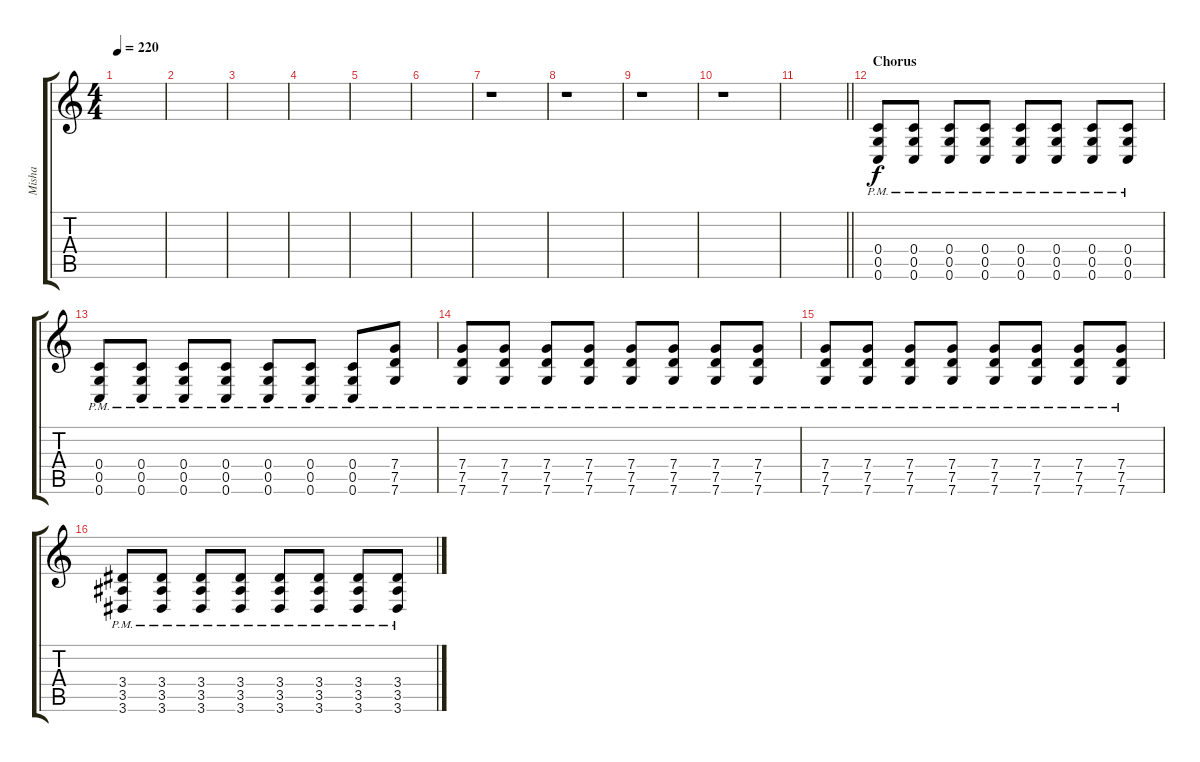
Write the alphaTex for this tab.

\track ("Misha" "Misha") {instrument overdrivenguitar}
\staff {score tabs}
\tuning (D4 A3 F3 C3 G2 C2) {hide}
\ts (4 4)
\tempo 220
\clef g2
\ks c
|
|
|
|
|
|
r.1 |
r.1 |
r.1 |
r.1 |
\barLineRight lightlight
|
\section ("" "Chorus")
(0.4{pm} 0.5{pm} 0.6{pm}).8 (0.4{pm} 0.5{pm} 0.6{pm}).8 (0.4{pm} 0.5{pm} 0.6{pm}).8 (0.4{pm} 0.5{pm} 0.6{pm}).8 (0.4{pm} 0.5{pm} 0.6{pm}).8 (0.4{pm} 0.5{pm} 0.6{pm}).8 (0.4{pm} 0.5{pm} 0.6{pm}).8 (0.4{pm} 0.5{pm} 0.6{pm}).8 |
(0.4{pm} 0.5{pm} 0.6{pm}).8 (0.4{pm} 0.5{pm} 0.6{pm}).8 (0.4{pm} 0.5{pm} 0.6{pm}).8 (0.4{pm} 0.5{pm} 0.6{pm}).8 (0.4{pm} 0.5{pm} 0.6{pm}).8 (0.4{pm} 0.5{pm} 0.6{pm}).8 (0.4{pm} 0.5{pm} 0.6{pm}).8 (7.4{pm} 7.5{pm} 7.6{pm}).8 |
(7.4{pm} 7.5{pm} 7.6{pm}).8 (7.4{pm} 7.5{pm} 7.6{pm}).8 (7.4{pm} 7.5{pm} 7.6{pm}).8 (7.4{pm} 7.5{pm} 7.6{pm}).8 (7.4{pm} 7.5{pm} 7.6{pm}).8 (7.4{pm} 7.5{pm} 7.6{pm}).8 (7.4{pm} 7.5{pm} 7.6{pm}).8 (7.4{pm} 7.5{pm} 7.6{pm}).8 |
(7.4{pm} 7.5{pm} 7.6{pm}).8 (7.4{pm} 7.5{pm} 7.6{pm}).8 (7.4{pm} 7.5{pm} 7.6{pm}).8 (7.4{pm} 7.5{pm} 7.6{pm}).8 (7.4{pm} 7.5{pm} 7.6{pm}).8 (7.4{pm} 7.5{pm} 7.6{pm}).8 (7.4{pm} 7.5{pm} 7.6{pm}).8 (7.4{pm} 7.5{pm} 7.6{pm}).8 |
(3.4{pm} 3.5{pm} 3.6{pm}).8 (3.4{pm} 3.5{pm} 3.6{pm}).8 (3.4{pm} 3.5{pm} 3.6{pm}).8 (3.4{pm} 3.5{pm} 3.6{pm}).8 (3.4{pm} 3.5{pm} 3.6{pm}).8 (3.4{pm} 3.5{pm} 3.6{pm}).8 (3.4{pm} 3.5{pm} 3.6{pm}).8 (3.4{pm} 3.5{pm} 3.6{pm}).8
